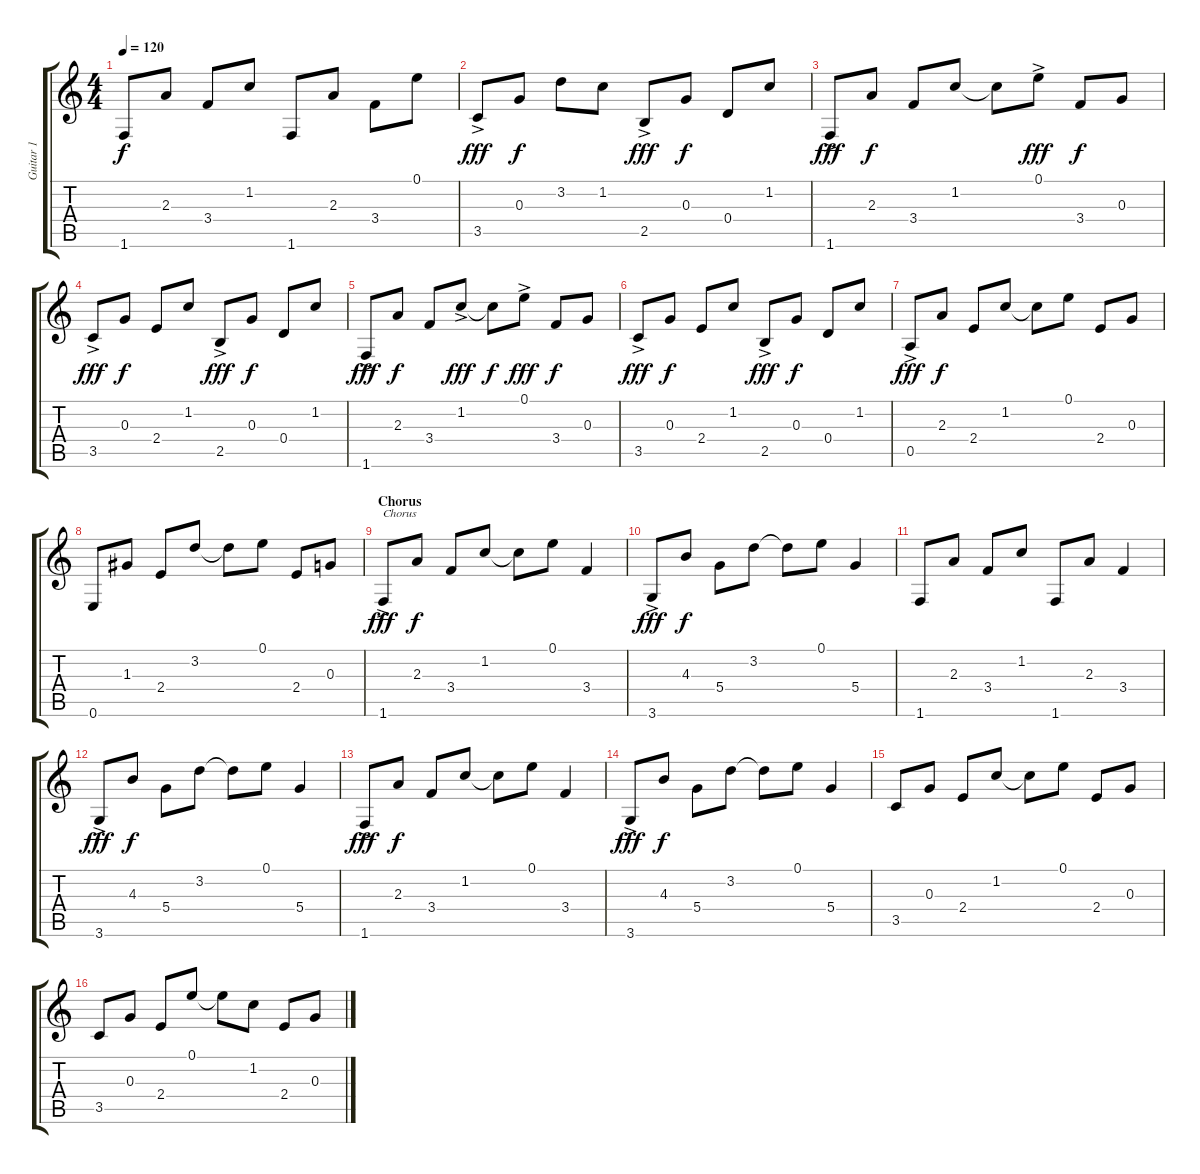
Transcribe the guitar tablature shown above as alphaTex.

\track ("Guitar 1" "Guitar 1") {instrument acousticguitarnylon}
\staff {score tabs}
\tuning (E4 B3 G3 D3 A2 E2) {hide}
\ts (4 4)
\tempo 120
\clef g2
\ks c
1.6.8{dy f} 2.3.8 3.4.8 1.2.8 1.6.8 2.3.8 3.4.8 0.1.8 |
3.5{ac}.8{dy fff} 0.3.8{dy f} 3.2.8 1.2.8 2.5{ac}.8{dy fff} 0.3.8{dy f} 0.4.8 1.2.8 |
1.6{ac}.8{dy fff} 2.3.8{dy f} 3.4.8 1.2.8 1.2{t}.8 0.1{ac}.8{dy fff} 3.4.8{dy f} 0.3.8 |
3.5{ac}.8{dy fff} 0.3.8{dy f} 2.4.8 1.2.8 2.5{ac}.8{dy fff} 0.3.8{dy f} 0.4.8 1.2.8 |
1.6{ac}.8{dy fff} 2.3.8{dy f} 3.4.8 1.2{ac}.8{dy fff} 1.2{t}.8{dy f} 0.1{ac}.8{dy fff} 3.4.8{dy f} 0.3.8 |
3.5{ac}.8{dy fff} 0.3.8{dy f} 2.4.8 1.2.8 2.5{ac}.8{dy fff} 0.3.8{dy f} 0.4.8 1.2.8 |
0.5{ac}.8{dy fff} 2.3.8{dy f} 2.4.8 1.2.8 1.2{t}.8 0.1.8 2.4.8 0.3.8 |
0.6.8 1.3.8 2.4.8 3.2.8 3.2{t}.8 0.1.8 2.4.8 0.3.8 |
\section ("" "Chorus")
1.6{ac}.8{txt "Chorus" dy fff} 2.3.8{dy f} 3.4.8 1.2.8 1.2{t}.8 0.1.8 3.4.4 |
3.6{ac}.8{dy fff} 4.3.8{dy f} 5.4.8 3.2.8 3.2{t}.8 0.1.8 5.4.4 |
1.6.8 2.3.8 3.4.8 1.2.8 1.6.8 2.3.8 3.4.4 |
3.6{ac}.8{dy fff} 4.3.8{dy f} 5.4.8 3.2.8 3.2{t}.8 0.1.8 5.4.4 |
1.6{ac}.8{dy fff} 2.3.8{dy f} 3.4.8 1.2.8 1.2{t}.8 0.1.8 3.4.4 |
3.6{ac}.8{dy fff} 4.3.8{dy f} 5.4.8 3.2.8 3.2{t}.8 0.1.8 5.4.4 |
3.5.8 0.3.8 2.4.8 1.2.8 1.2{t}.8 0.1.8 2.4.8 0.3.8 |
3.5.8 0.3.8 2.4.8 0.1.8 0.1{t}.8 1.2.8 2.4.8 0.3.8
